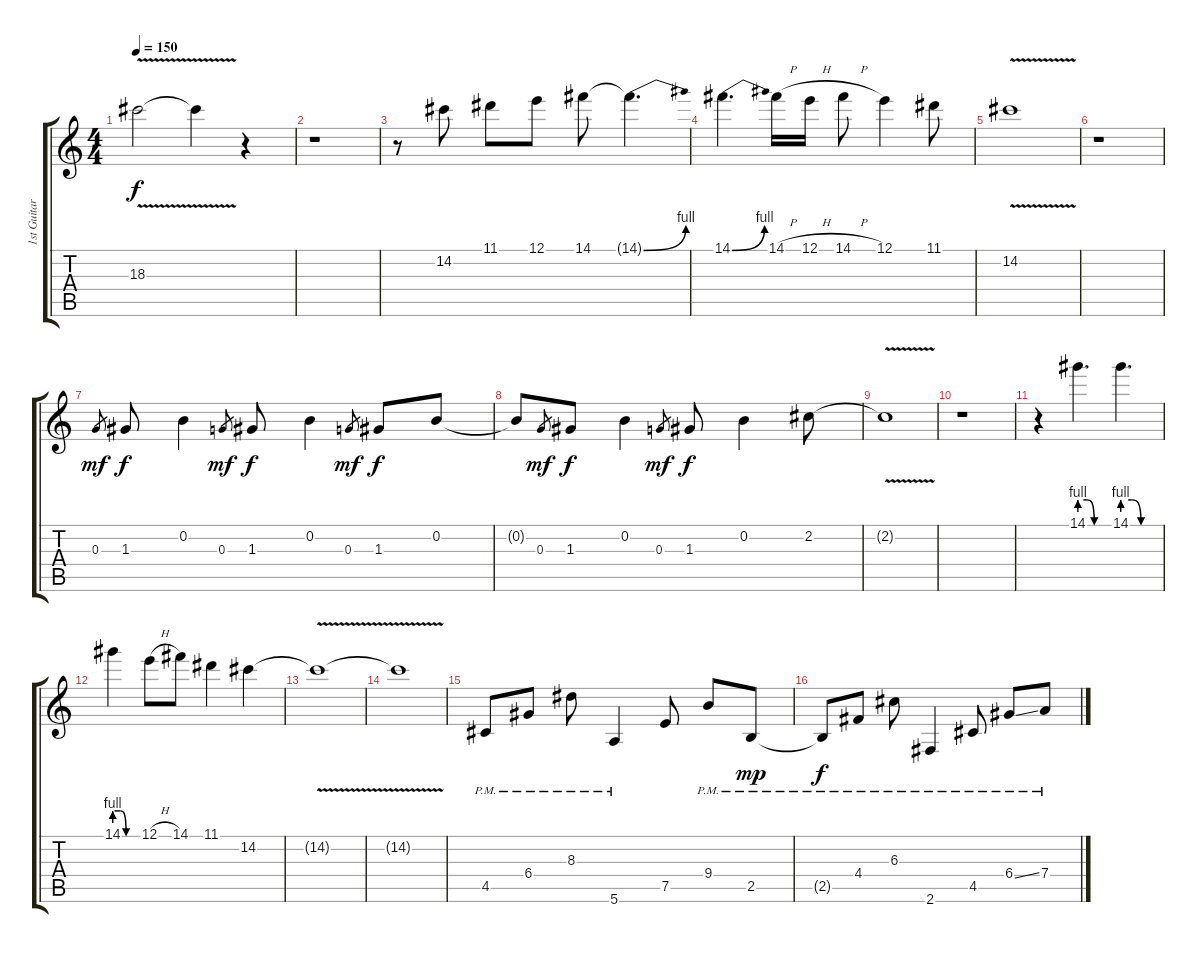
\track ("1st Guitar" "1st Guitar") {instrument electricguitarjazz}
\staff {score tabs}
\tuning (E4 B3 G3 D3 A2 E2) {hide}
\ts (4 4)
\tempo 150
\clef g2
\ks c
18.3{v}.2{dy f} 18.3{v t}.4 r.4 |
r.1 |
r.8 14.2.8 11.1.8 12.1.8 14.1.8 14.1{be (bend 0 0 60 4) t}.4{d} |
14.1{be (bend 0 0 60 4)}.4{d} 14.1{h}.16 12.1{h}.16 14.1{h}.8 12.1.4 11.1.8 |
14.2{v}.1 |
r.1 |
0.3.8{gr dy mf} 1.3.8{dy f} 0.2.4 0.3.8{gr dy mf} 1.3.8{dy f} 0.2.4 0.3.8{gr dy mf} 1.3.8{dy f} 0.2.8 |
0.2{t}.8 0.3.8{gr dy mf} 1.3.8{dy f} 0.2.4 0.3.8{gr dy mf} 1.3.8{dy f} 0.2.4 2.2.8 |
2.2{v t}.1 |
r.1 |
r.4 14.1{be (custom 0 4 15 4 30 0 60 0)}.4{d} 14.1{be (custom 0 4 15 4 30 0 60 0)}.4{d} |
14.1{be (custom 0 4 15 4 30 0 60 0)}.4 12.1{h}.8 14.1.8 11.1.4 14.2.4 |
14.2{v t}.1 |
14.2{v t}.1 |
4.5{pm}.8 6.4{pm}.8 8.3{pm}.8 5.6{pm}.4 7.5.8 9.4{pm}.8 2.5{pm}.8{dy mp} |
2.5{pm t}.8{dy f} 4.4{pm}.8 6.3{pm}.8 2.6{pm}.4 4.5{pm}.8 6.4{ss pm}.8 7.4{pm}.8
